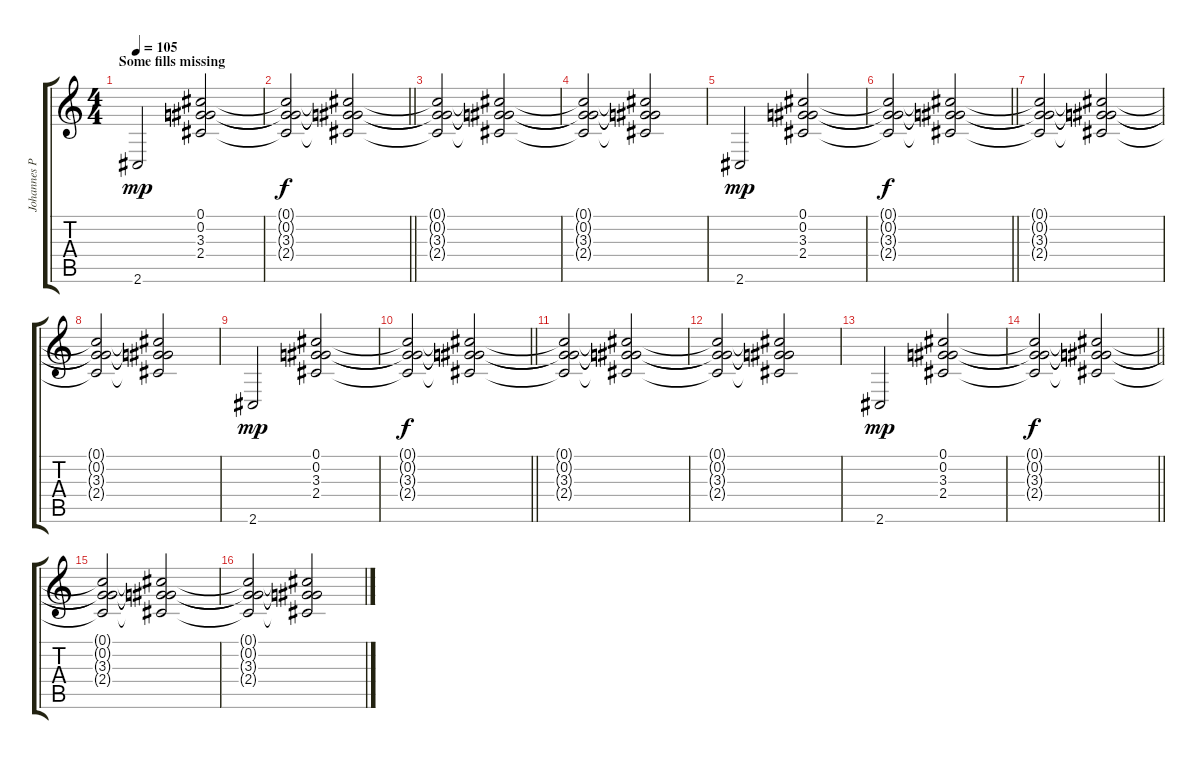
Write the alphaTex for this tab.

\track ("Johannes Persson" "Johannes P") {instrument distortionguitar}
\staff {score tabs}
\tuning (Db4 Ab3 E3 B2 Gb2 B1) {hide}
\ts (4 4)
\section ("" "Some fills missing")
\tempo 105
\clef g2
\ks c
2.6.2{dy mp} (0.1 0.2 3.3 2.4).2 |
\barLineRight lightlight
(0.1{t} 0.2{t} 3.3{t} 2.4{t}).2{dy f volume 4} (0.1{t} 0.2{t} 3.3{t} 2.4{t}).2 |
(0.1{t} 0.2{t} 3.3{t} 2.4{t}).2 (0.1{t} 0.2{t} 3.3{t} 2.4{t}).2 |
(0.1{t} 0.2{t} 3.3{t} 2.4{t}).2 (0.1{t} 0.2{t} 3.3{t} 2.4{t}).2 |
2.6.2{dy mp volume 13} (0.1 0.2 3.3 2.4).2 |
\barLineRight lightlight
(0.1{t} 0.2{t} 3.3{t} 2.4{t}).2{dy f volume 4} (0.1{t} 0.2{t} 3.3{t} 2.4{t}).2 |
(0.1{t} 0.2{t} 3.3{t} 2.4{t}).2 (0.1{t} 0.2{t} 3.3{t} 2.4{t}).2 |
(0.1{t} 0.2{t} 3.3{t} 2.4{t}).2 (0.1{t} 0.2{t} 3.3{t} 2.4{t}).2 |
2.6.2{dy mp volume 13} (0.1 0.2 3.3 2.4).2 |
\barLineRight lightlight
(0.1{t} 0.2{t} 3.3{t} 2.4{t}).2{dy f volume 4} (0.1{t} 0.2{t} 3.3{t} 2.4{t}).2 |
(0.1{t} 0.2{t} 3.3{t} 2.4{t}).2 (0.1{t} 0.2{t} 3.3{t} 2.4{t}).2 |
(0.1{t} 0.2{t} 3.3{t} 2.4{t}).2 (0.1{t} 0.2{t} 3.3{t} 2.4{t}).2 |
2.6.2{dy mp volume 13} (0.1 0.2 3.3 2.4).2 |
\barLineRight lightlight
(0.1{t} 0.2{t} 3.3{t} 2.4{t}).2{dy f volume 4} (0.1{t} 0.2{t} 3.3{t} 2.4{t}).2 |
(0.1{t} 0.2{t} 3.3{t} 2.4{t}).2 (0.1{t} 0.2{t} 3.3{t} 2.4{t}).2 |
(0.1{t} 0.2{t} 3.3{t} 2.4{t}).2 (0.1{t} 0.2{t} 3.3{t} 2.4{t}).2
